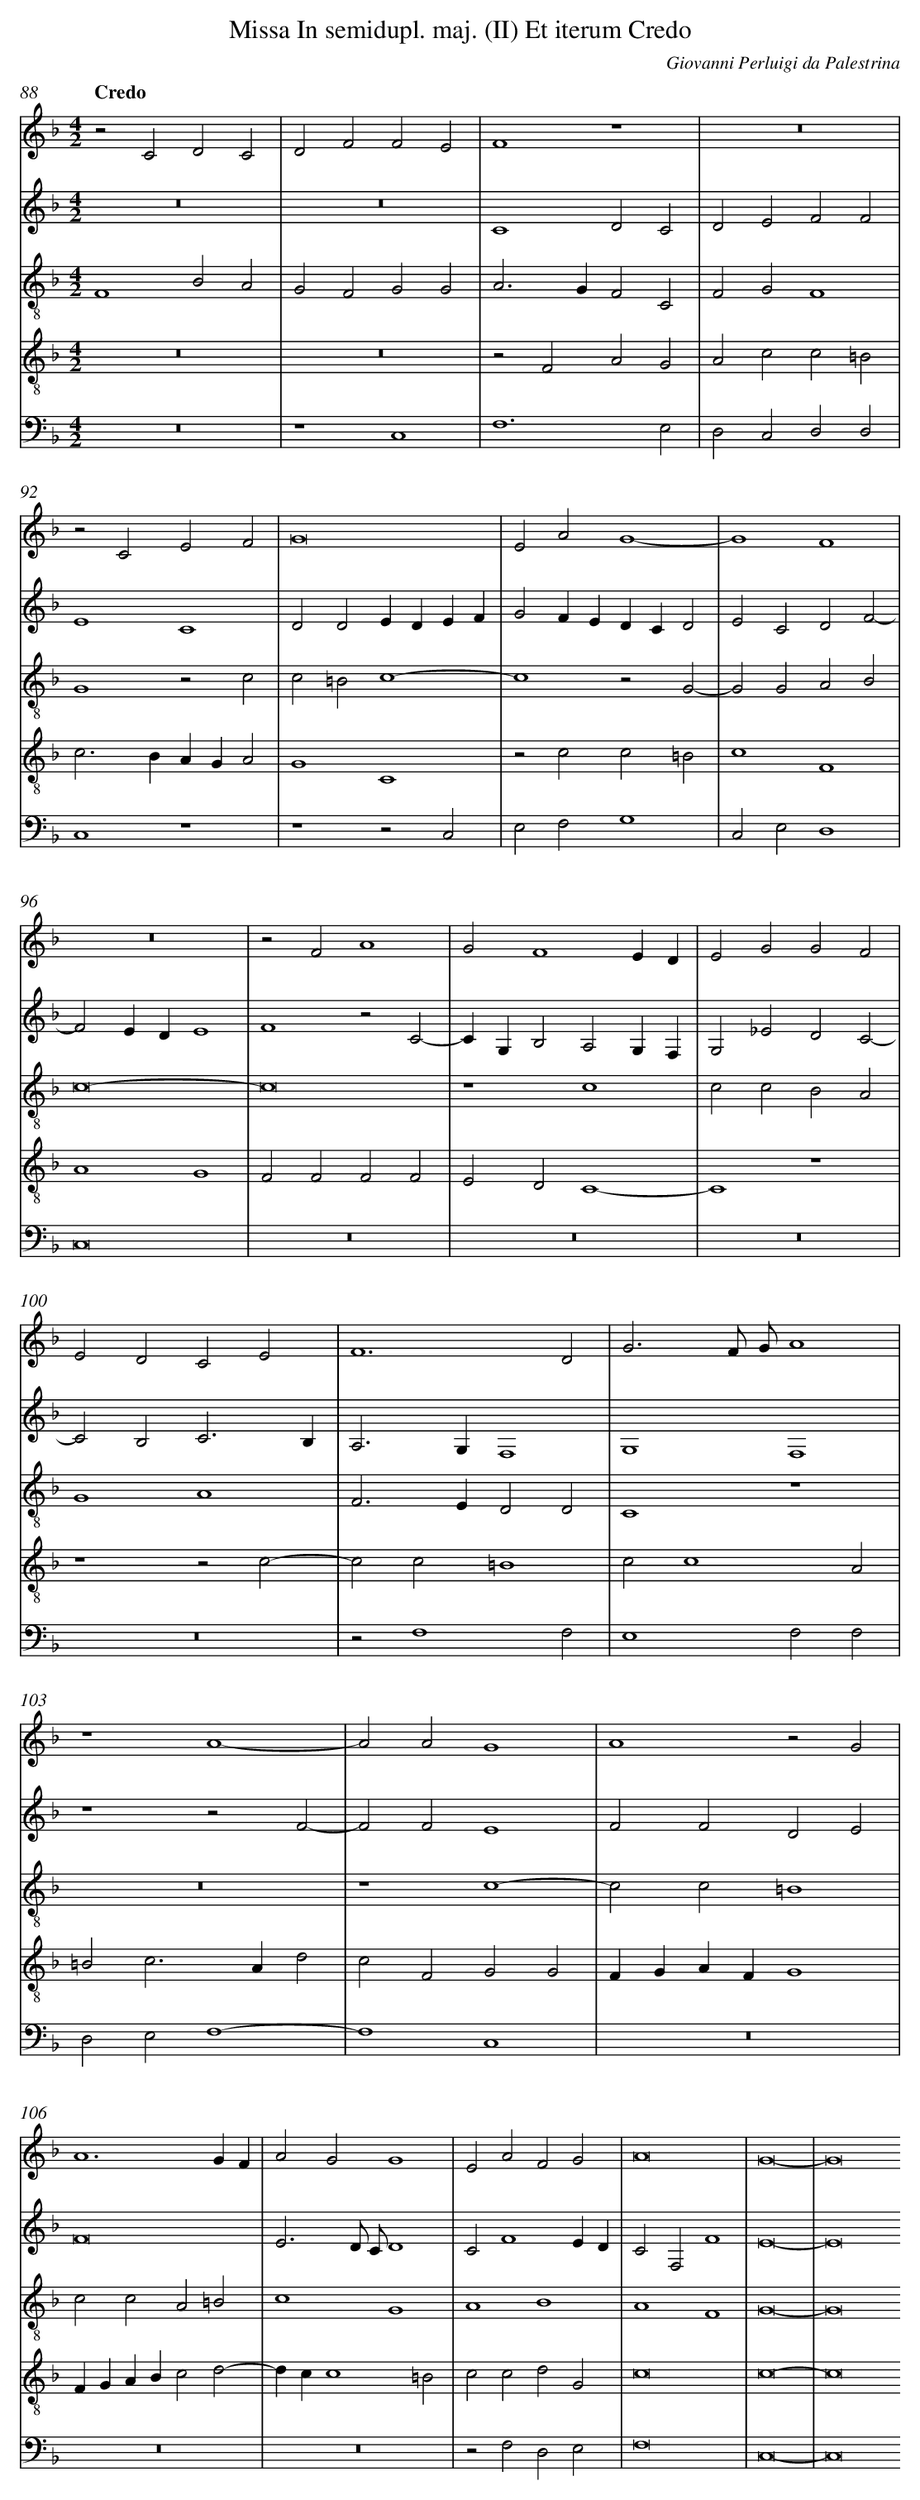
X:1
T: Missa In semidupl. maj. (II) Et iterum Credo
C: Giovanni Perluigi da Palestrina
L: 1/4
M: 4/2
Q: "Credo"
V: 1 clef=treble
V: 2 clef=treble
V: 3 clef=treble-8
V: 4 clef=treble-8
V: 5 clef=bass
K: F
[V:1] z2C2D2C2 |
[V:2] z8 |
[V:3] F4B2A2 |
[V:4] z8 |
[V:5] z8 |
[V:1] D2F2F2E2 |
[V:2] z8 |
[V:3] G2F2G2G2 |
[V:4] z8 |
[V:5] z4C,4 |
[V:1] F4z4 |
[V:2] C4D2C2 |
[V:3] A2>G2F2C2 |
[V:4] z2F2A2G2 |
[V:5] F,6E,2 |
[V:1] z8 |
[V:2] D2E2F2F2 |
[V:3] F2G2F4 |
[V:4] A2c2c2=B2 |
[V:5] D,2C,2D,2D,2 |
[V:1] z2C2E2F2 |
[V:2] E4C4 |
[V:3] G4z2c2 |
[V:4] c2>B2AGA2 |
[V:5] C,4z4 |
[V:1] G8 |
[V:2] D2D2EDEF |
[V:3] c2=B2c4- |
[V:4] G4C4 |
[V:5] z4z2C,2 |
[V:1] E2A2G4- |
[V:2] G2FEDCD2 |
[V:3] c4z2G2- |
[V:4] z2c2c2=B2 |
[V:5] E,2F,2G,4 |
[V:1] G4F4 |
[V:2] E2C2D2F2- |
[V:3] G2G2A2B2 |
[V:4] c4F4 |
[V:5] C,2E,2D,4 |
[V:1] z8 |
[V:2] F2EDE4 |
[V:3] c8- |
[V:4] A4G4 |
[V:5] C,8 |
[V:1] z2F2A4 |
[V:2] F4z2C2- |
[V:3] c8 |
[V:4] F2F2F2F2 |
[V:5] z8 |
[V:1] G2F4ED |
[V:2] CG,B,2A,2G,F, |
[V:3] z4c4 |
[V:4] E2D2C4- |
[V:5] z8 |
[V:1] E2G2G2F2 |
[V:2] G,2_E2D2C2- |
[V:3] c2c2B2A2 |
[V:4] C4z4 |
[V:5] z8 |
[V:1] E2D2C2E2 |
[V:2] C2B,2C3B, |
[V:3] G4A4 |
[V:4] z4z2c2- |
[V:5] z8 |
[V:1] F6D2 |
[V:2] A,2>G,2F,4 |
[V:3] F2>E2D2D2 |
[V:4] c2c2=B4 |
[V:5] z2F,4F,2 |
[V:1] G3F/ G/A4 |
[V:2] G,4F,4 |
[V:3] C4z4 |
[V:4] c2c4A2 |
[V:5] E,4F,2F,2 |
[V:1] z4A4- |
[V:2] z4z2F2- |
[V:3] z8 |
[V:4] =B2c2>A2d2 |
[V:5] D,2E,2F,4- |
[V:1] A2A2G4 |
[V:2] F2F2E4 |
[V:3] z4c4- |
[V:4] c2F2G2G2 |
[V:5] F,4C,4 |
[V:1] A4z2G2 |
[V:2] F2F2D2E2 |
[V:3] c2c2=B4 |
[V:4] FGAFG4 |
[V:5] z8 |
[V:1] A6GF |
[V:2] F8 |
[V:3] c2c2A2=B2 |
[V:4] FGABc2d2- |
[V:5] z8 |
[V:1] A2G2G4 |
[V:2] E3D/ C/D4 |
[V:3] c4G4 |
[V:4] dcc4=B2 |
[V:5] z8 |
[V:1] E2A2F2G2 |
[V:2] C2F4ED |
[V:3] A4B4 |
[V:4] c2c2d2G2 |
[V:5] z2F,2D,2E,2 |
[V:1] A8 |
[V:2] C2F,2F4 |
[V:3] A4F4 |
[V:4] c8 |
[V:5] F,8 |
[V:1] G8- |
[V:2] E8- |
[V:3] G8- |
[V:4] c8- |
[V:5] C,8- |
[V:1] G8
[V:2] E8
[V:3] G8
[V:4] c8
[V:5] C,8
